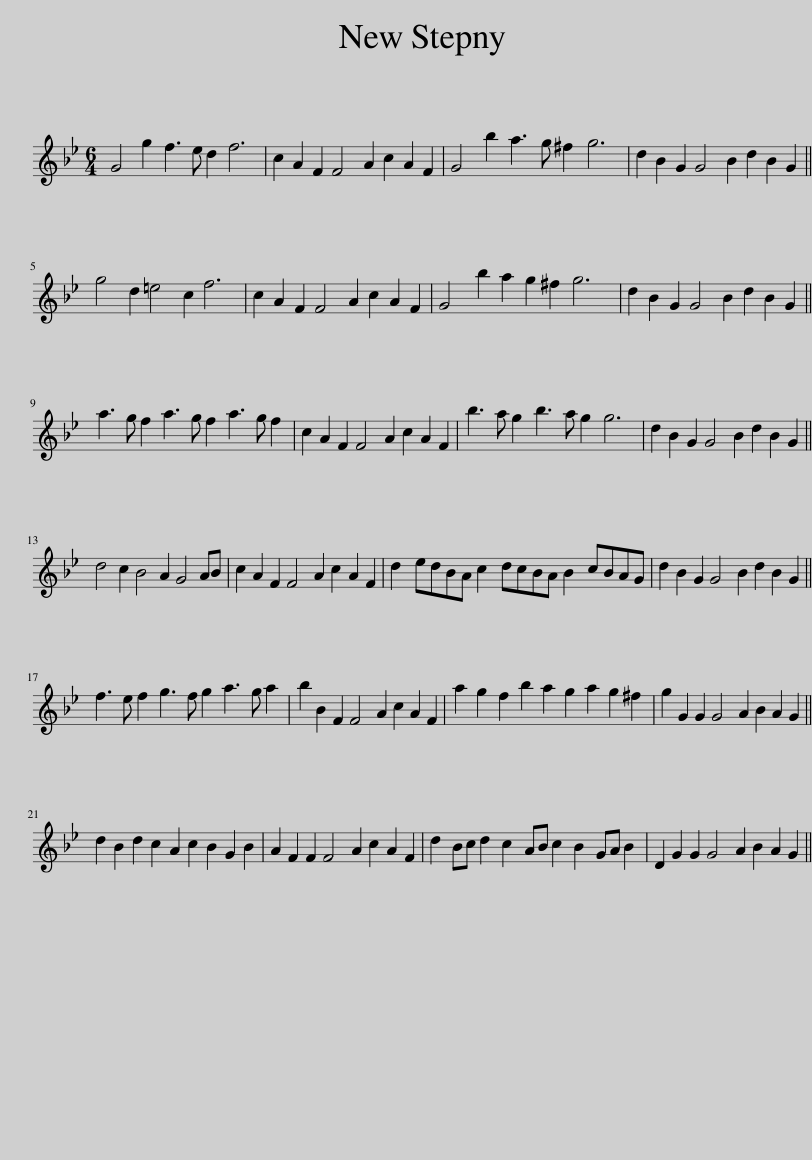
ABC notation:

X:1
L:1/8
M:6/4
I:linebreak $
K:Gmin
V:1 treble
V:1
 G4 g2 f3 e d2 f6 | c2 A2 F2 F4 A2 c2 A2 F2 | G4 b2 a3 g ^f2 g6 | d2 B2 G2 G4 B2 d2 B2 G2 ||$ g4 d2 =e4 c2 f6 | %5
 c2 A2 F2 F4 A2 c2 A2 F2 | G4 b2 a2 g2 ^f2 g6 | d2 B2 G2 G4 B2 d2 B2 G2 ||$ a3 g f2 a3 g f2 a3 g f2 | c2 A2 F2 F4 A2 c2 A2 F2 | %10
 b3 a g2 b3 a g2 g6 | d2 B2 G2 G4 B2 d2 B2 G2 ||$ d4 c2 B4 A2 G4 AB | c2 A2 F2 F4 A2 c2 A2 F2 | d2 edBA c2 dcBA B2 cBAG | %15
 d2 B2 G2 G4 B2 d2 B2 G2 ||$ f3 e f2 g3 f g2 a3 g a2 | b2 B2 F2 F4 A2 c2 A2 F2 | a2 g2 f2 b2 a2 g2 a2 g2 ^f2 | g2 G2 G2 G4 A2 B2 A2 G2 ||$ %20
 d2 B2 d2 c2 A2 c2 B2 G2 B2 | A2 F2 F2 F4 A2 c2 A2 F2 | d2 Bc d2 c2 AB c2 B2 GA B2 | D2 G2 G2 G4 A2 B2 A2 G2 || %24
